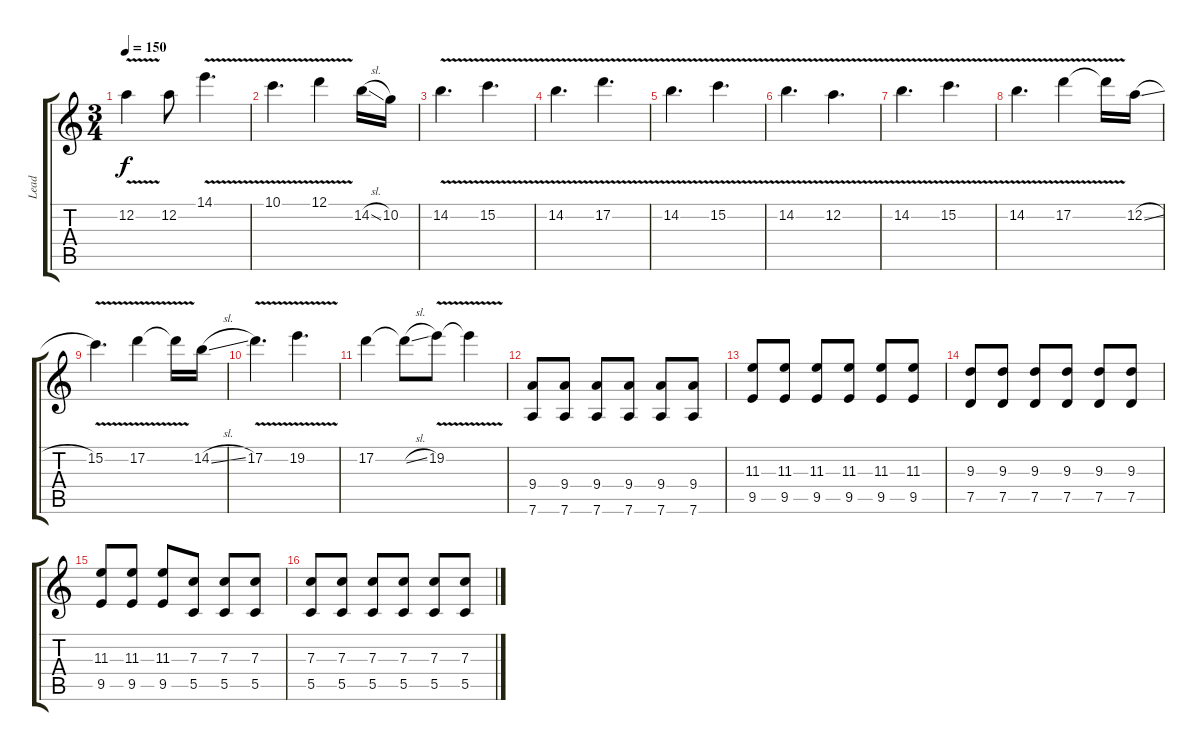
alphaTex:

\track ("Lead" "Lead") {instrument distortionguitar}
\staff {score tabs}
\tuning (D4 A3 F3 C3 G2 D2) {hide}
\ts (3 4)
\tempo 150
\clef g2
\ks c
12.2{v}.4{dy f} 12.2.8 14.1{v}.4{d} |
10.1{v}.4{d} 12.1{v}.4 14.2{sl}.16 10.2.16 |
14.2{v}.4{d} 15.2{v}.4{d} |
14.2{v}.4{d} 17.2{v}.4{d} |
14.2{v}.4{d} 15.2{v}.4{d} |
14.2{v}.4{d} 12.2{v}.4{d} |
14.2{v}.4{d} 15.2{v}.4{d} |
14.2{v}.4{d} 17.2{v}.4 17.2{t}.16 12.2{sl}.16 |
15.2{v}.4{d} 17.2{v}.4 17.2{t}.16 14.2{sl}.16 |
17.2{v}.4{d} 19.2{v}.4{d} |
17.2.4 17.2{sl t}.8 19.2{v}.8 19.2{t}.4 |
(9.4 7.6).8 (9.4 7.6).8 (9.4 7.6).8 (9.4 7.6).8 (9.4 7.6).8 (9.4 7.6).8 |
(11.3 9.5).8 (11.3 9.5).8 (11.3 9.5).8 (11.3 9.5).8 (11.3 9.5).8 (11.3 9.5).8 |
(9.3 7.5).8 (9.3 7.5).8 (9.3 7.5).8 (9.3 7.5).8 (9.3 7.5).8 (9.3 7.5).8 |
(11.3 9.5).8 (11.3 9.5).8 (11.3 9.5).8 (7.3 5.5).8 (7.3 5.5).8 (7.3 5.5).8 |
(7.3 5.5).8 (7.3 5.5).8 (7.3 5.5).8 (7.3 5.5).8 (7.3 5.5).8 (7.3 5.5).8
